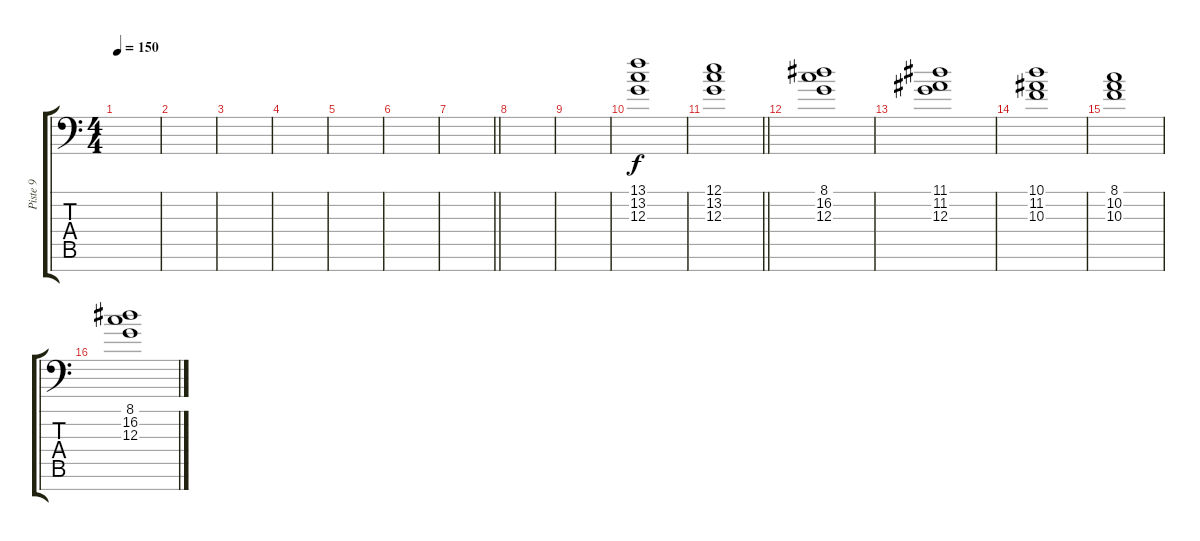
\track ("Piste 9" "Piste 9") {instrument choiraahs}
\staff {score tabs}
\tuning (E4 B3 G3 D3 A2 E2 C-1) {hide}
\ts (4 4)
\tempo 150
\clef f4
\ks c
|
|
|
|
|
|
\barLineRight lightlight
|
|
|
(13.1 13.2 12.3).1 |
\barLineRight lightlight
(12.1 13.2 12.3).1 |
(8.1 16.2 12.3).1 |
(11.1 11.2 12.3).1 |
(10.1 11.2 10.3).1 |
(8.1 10.2 10.3).1 |
(8.1 16.2 12.3).1
